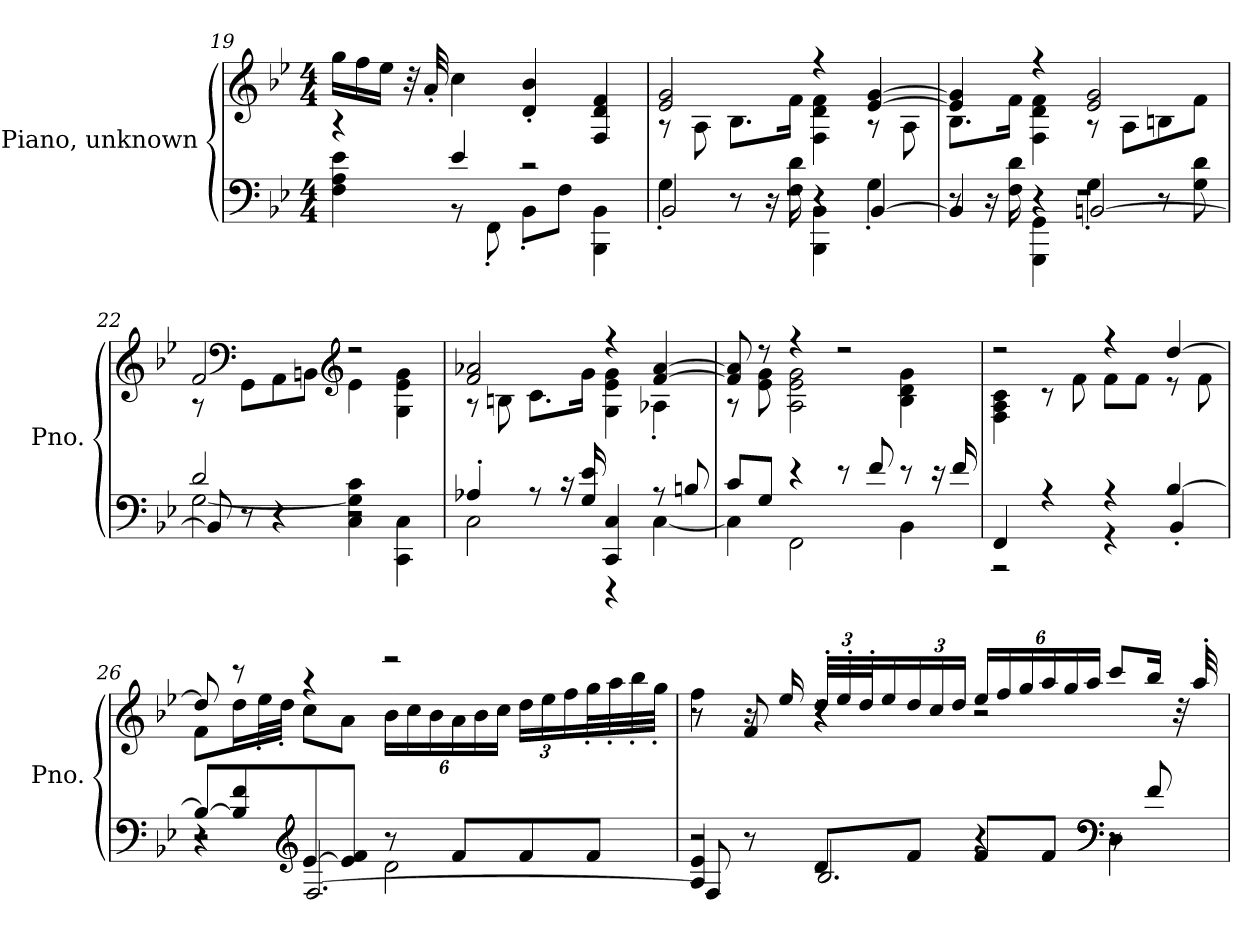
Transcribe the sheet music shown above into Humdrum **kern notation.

**kern	**kern
*part1	*part1
*staff2	*staff1
*I"Piano, unknown	*
*I'Pno.	*
!!LO:LB:g=z
*clefF4	*clefG2
*k[b-e-]	*k[b-e-]
*M4/4	*M4/4
=19	=19
*^	*
4r	4F\ 4A\ 4e-\	16gg\LL
.	.	16ff\
.	.	16ee-\JJ
.	.	32r
.	.	32a'/
4e-/	8r	4cc\
.	8FF'\	.
2r	8BB-'\L	4d/' 4b-/'
.	8F\J	.
.	4BBB-\ 4BB-\	4F/ 4d/ 4f/
=20	=20	=20
*	*^	*^
1r	4G'\	2BB-/	2e-/ 2g/	8r
.	.	.	.	8A\
.	8r	.	.	8.B-\L
.	16r	.	.	.
.	16F\ 16d\	.	.	16f\Jk
.	4BBB-\ 4BB-\	4r	4r	4F\ 4d\ 4f\
.	4G'\	[4BB-/	[4e-/ [4g/	8r
.	.	.	.	8A\
=21	=21	=21	=21	=21
1r	8r	4BB-/]	4e-/] 4g/]	8.B-\L
.	16r	.	.	.
.	16F\ 16d\	.	.	16f\Jk
.	4GGG\ 4GG\	4r	4r	4F\ 4d\ 4f\
.	4G'\	[2BBn/	2e-/ 2g/	8r
.	.	.	.	8A\L
.	8r	.	.	8Bn\
.	8G\ 8d\	.	.	8f\J
=22	=22	=22	=22	=22
2d/	[2G\	8BB/]	2f/	8r
*	*	*	*clefF4	*
.	.	8r	.	8GG\L
.	.	4r	.	8AA\
.	.	.	.	8BBn\J
*	*	*	*clefG2	*
2r	4C\ 4G\] 4c\	2r	2r	4e-\
.	4CC\ 4C\	.	.	4G\ 4e-\ 4g\
*	*v	*v	*	*
!!LO:PB:g=z	!!
=23	=23	=23	=23
4A-X'/	2C\	2f/ 2a-X/	8r
.	.	.	8Bn\
8r	.	.	8.c\L
16r	.	.	.
16G/ 16e-/	.	.	16g\Jk
4CC/ 4C/	4r	4r	4G\ 4e-\ 4g\
8r	[4C\	[4f/ [4a-/	4A-X'\
8Bn/	.	.	.
=24	=24	=24	=24
8c/L	4C\]	8f/] 8a-/]	8r
8G/J	.	8r	8e-\ 8g\
4r	2FF\	4r	2A\ 2e-\ 2g\
8r	.	2r	.
8f/	.	.	.
8r	4BB-\	.	4B-\ 4d\ 4g\
16r	.	.	.
16f/	.	.	.
=25	=25	=25	=25
4FF/	2r	2r	4F\ 4A\ 4c\
4r	.	.	8r
.	.	.	8f\
4r	4r	4r	8f\L
.	.	.	8f\J
[4B-/	4BB-'/	[4dd/	8r
.	.	.	8f\
!!LO:LB:g=z	!!
=26	=26	=26	=26
*	*^	*	*
8B-/L_	2r	4r	8dd/]	8f\L
8B-/] 8f/	.	.	8r	16dd\L
.	.	.	.	32ee-'\L
.	.	.	.	32dd'\JJJ
*clefG2	*	*	*	*
[8e-/	.	[2.F/	4r	8cc\L
8e-/] 8f/J	.	.	.	8a\J
*	*	*	*	*Xbrackettup
8r	2d\	.	2r	24b-\LL
.	.	.	.	24cc\
.	.	.	.	24b-\
8f/L	.	.	.	24a\
.	.	.	.	24b-\
.	.	.	.	24cc\JJ
8f/	.	.	.	24dd\LL
.	.	.	.	24ee-\
.	.	.	.	24ff\
8f/J	.	.	.	32gg'\L
.	.	.	.	32aa'\
.	.	.	.	32bb-'\
.	.	.	.	32gg'\JJJ
!!LO:LB:g=z
=27	=27	=27	=27	=27
*	*	*	*	*^
4A/ 4e-/	2r	8F/]	8r	4ff\	8r
.	.	8r	16r	.	8f/
.	.	.	16ee-/	.	.
8d/L	.	2.B-/	48dd'/LLL	4r	4r
.	.	.	48ee-'/	.	.
.	.	.	48dd'/J	.	.
.	.	.	16ee-/	.	.
8f/J	.	.	24dd/	.	.
.	.	.	24cc/	.	.
.	.	.	24dd/JJ	.	.
8f/L	4r	.	24ee-/LL	2r	2r
.	.	.	24ff/	.	.
.	.	.	24gg/	.	.
8f/J	.	.	24aa/	.	.
.	.	.	24gg/	.	.
.	.	.	24aa/JJ	.	.
*clefF4	*	*	*	*	*
8r	4D\	.	8ccc/L	.	.
8f/	.	.	16bb-/Jk	.	.
.	.	.	32r	.	.
.	.	.	32aa'/	.	.
*v	*v	*v	*	*	*
*	*v	*v	*v
=	=
*-	*-
